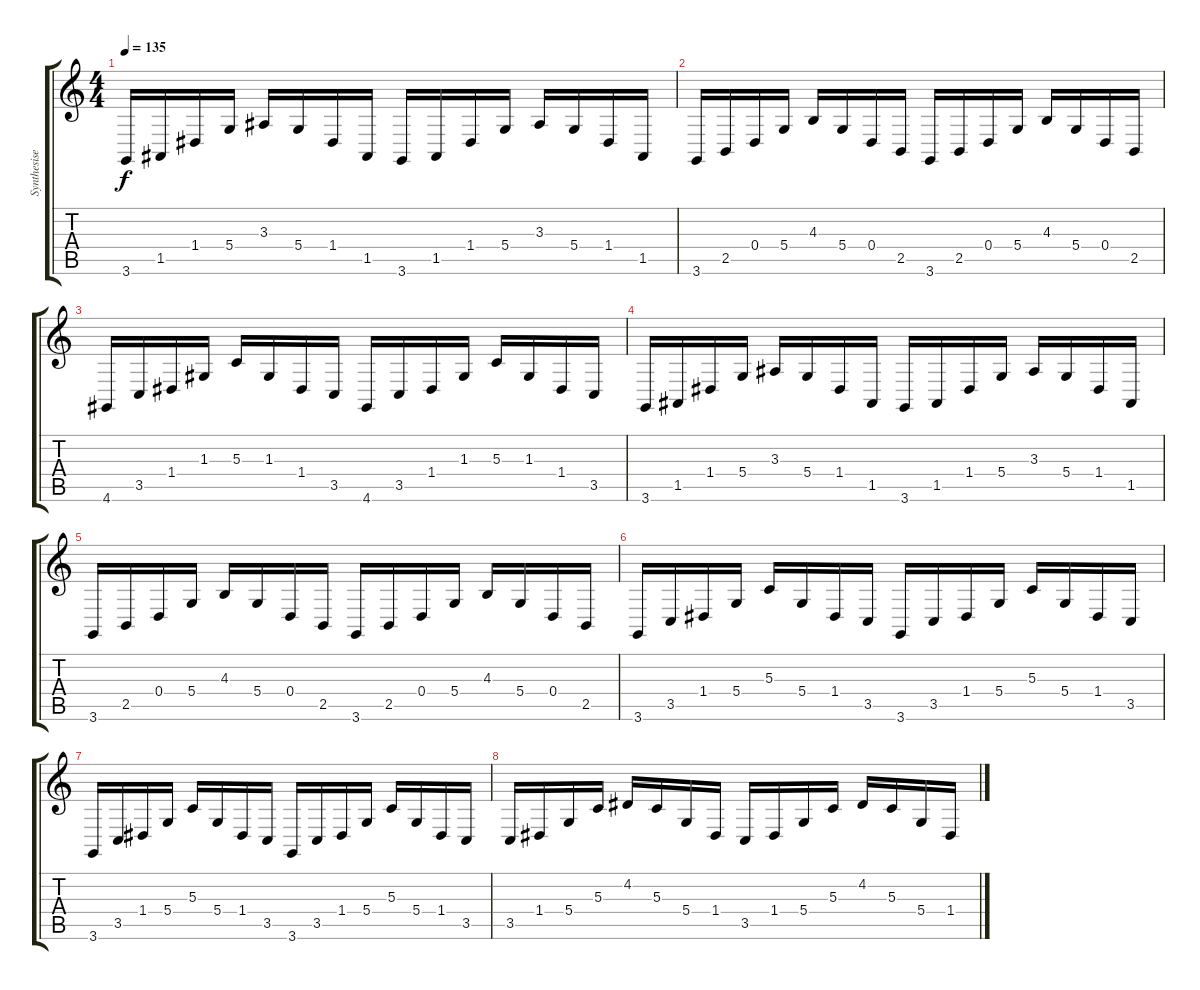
\track ("Synthesiser" "Synthesise") {instrument pad3polysynth}
\staff {score tabs}
\tuning (E4 B3 G3 D3 A2 E2) {hide}
\ts (4 4)
\tempo 135
\clef g2
\ks c
3.6.16{dy f} 1.5.16 1.4.16 5.4.16 3.3.16 5.4.16 1.4.16 1.5.16 3.6.16 1.5.16 1.4.16 5.4.16 3.3.16 5.4.16 1.4.16 1.5.16 |
3.6.16 2.5.16 0.4.16 5.4.16 4.3.16 5.4.16 0.4.16 2.5.16 3.6.16 2.5.16 0.4.16 5.4.16 4.3.16 5.4.16 0.4.16 2.5.16 |
4.6.16 3.5.16 1.4.16 1.3.16 5.3.16 1.3.16 1.4.16 3.5.16 4.6.16 3.5.16 1.4.16 1.3.16 5.3.16 1.3.16 1.4.16 3.5.16 |
3.6.16 1.5.16 1.4.16 5.4.16 3.3.16 5.4.16 1.4.16 1.5.16 3.6.16 1.5.16 1.4.16 5.4.16 3.3.16 5.4.16 1.4.16 1.5.16 |
3.6.16 2.5.16 0.4.16 5.4.16 4.3.16 5.4.16 0.4.16 2.5.16 3.6.16 2.5.16 0.4.16 5.4.16 4.3.16 5.4.16 0.4.16 2.5.16 |
3.6.16 3.5.16 1.4.16 5.4.16 5.3.16 5.4.16 1.4.16 3.5.16 3.6.16 3.5.16 1.4.16 5.4.16 5.3.16 5.4.16 1.4.16 3.5.16 |
3.6.16 3.5.16 1.4.16 5.4.16 5.3.16 5.4.16 1.4.16 3.5.16 3.6.16 3.5.16 1.4.16 5.4.16 5.3.16 5.4.16 1.4.16 3.5.16 |
3.5.16 1.4.16 5.4.16 5.3.16 4.2.16 5.3.16 5.4.16 1.4.16 3.5.16 1.4.16 5.4.16 5.3.16 4.2.16 5.3.16 5.4.16 1.4.16
